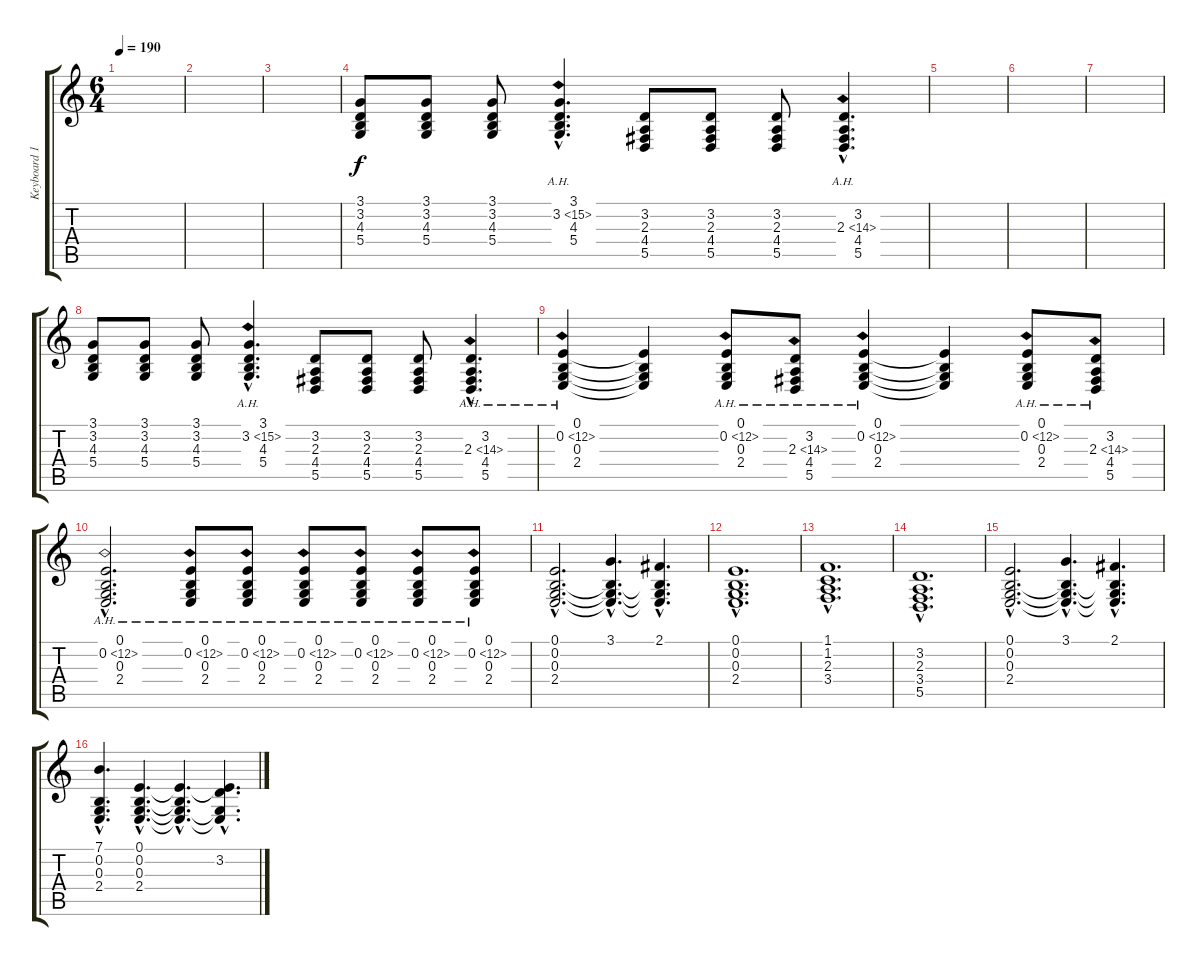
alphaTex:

\track ("Keyboard 1" "Keyboard 1") {instrument stringensemble1}
\staff {score tabs}
\tuning (E4 B3 G3 D3 A2 E2) {hide}
\ts (6 4)
\tempo 190
\clef g2
\ks c
|
|
|
(3.1 3.2 4.3 5.4).8 (3.1 3.2 4.3 5.4).8 (3.1 3.2 4.3 5.4).8 (3.1{hac} 3.2{ah 12 hac} 4.3{hac} 5.4{hac}).4{d} (3.2 2.3 4.4 5.5).8 (3.2 2.3 4.4 5.5).8 (3.2 2.3 4.4 5.5).8 (3.2{hac} 2.3{ah 12 hac} 4.4{hac} 5.5{hac}).4{d} |
|
|
|
(3.1 3.2 4.3 5.4).8 (3.1 3.2 4.3 5.4).8 (3.1 3.2 4.3 5.4).8 (3.1{hac} 3.2{ah 12 hac} 4.3{hac} 5.4{hac}).4{d} (3.2 2.3 4.4 5.5).8 (3.2 2.3 4.4 5.5).8 (3.2 2.3 4.4 5.5).8 (3.2{hac} 2.3{ah 12 hac} 4.4{hac} 5.5{hac}).4{d} |
(0.1 0.2{ah 12} 0.3 2.4).4 (0.1{t} 0.2{t} 0.3{t} 2.4{t}).4 (0.1 0.2{ah 12} 0.3 2.4).8 (3.2 2.3{ah 12} 4.4 5.5).8 (0.1 0.2{ah 12} 0.3 2.4).4 (0.1{t} 0.2{t} 0.3{t} 2.4{t}).4 (0.1 0.2{ah 12} 0.3 2.4).8 (3.2 2.3{ah 12} 4.4 5.5).8 |
(0.1{hac} 0.2{ah 12 hac} 0.3{hac} 2.4{hac}).2{d} (0.1 0.2{ah 12} 0.3 2.4).8 (0.1 0.2{ah 12} 0.3 2.4).8 (0.1 0.2{ah 12} 0.3 2.4).8 (0.1 0.2{ah 12} 0.3 2.4).8 (0.1 0.2{ah 12} 0.3 2.4).8 (0.1 0.2{ah 12} 0.3 2.4).8 |
(0.1{hac} 0.2{hac} 0.3{hac} 2.4{hac}).2{d} (3.1{hac} 0.2{hac t} 0.3{hac t} 2.4{hac t}).4{d} (2.1{hac} 0.2{hac t} 0.3{hac t} 2.4{hac t}).4{d} |
(0.1{hac} 0.2{hac} 0.3{hac} 2.4{hac}).1{d} |
(1.1{hac} 1.2{hac} 2.3{hac} 3.4{hac}).1{d} |
(3.2{hac} 2.3{hac} 3.4{hac} 5.5{hac}).1{d} |
(0.1{hac} 0.2{hac} 0.3{hac} 2.4{hac}).2{d} (3.1{hac} 0.2{hac t} 0.3{hac t} 2.4{hac t}).4{d} (2.1{hac} 0.2{hac t} 0.3{hac t} 2.4{hac t}).4{d} |
(7.1{hac} 0.2{hac} 0.3{hac} 2.4{hac}).4{d} (0.1{hac} 0.2{hac} 0.3{hac} 2.4{hac}).4{d} (0.1{hac t} 0.2{hac t} 0.3{hac t} 2.4{hac t}).4{d} (0.1{hac t} 3.2{hac} 0.3{hac t} 2.4{hac t}).4{d}
